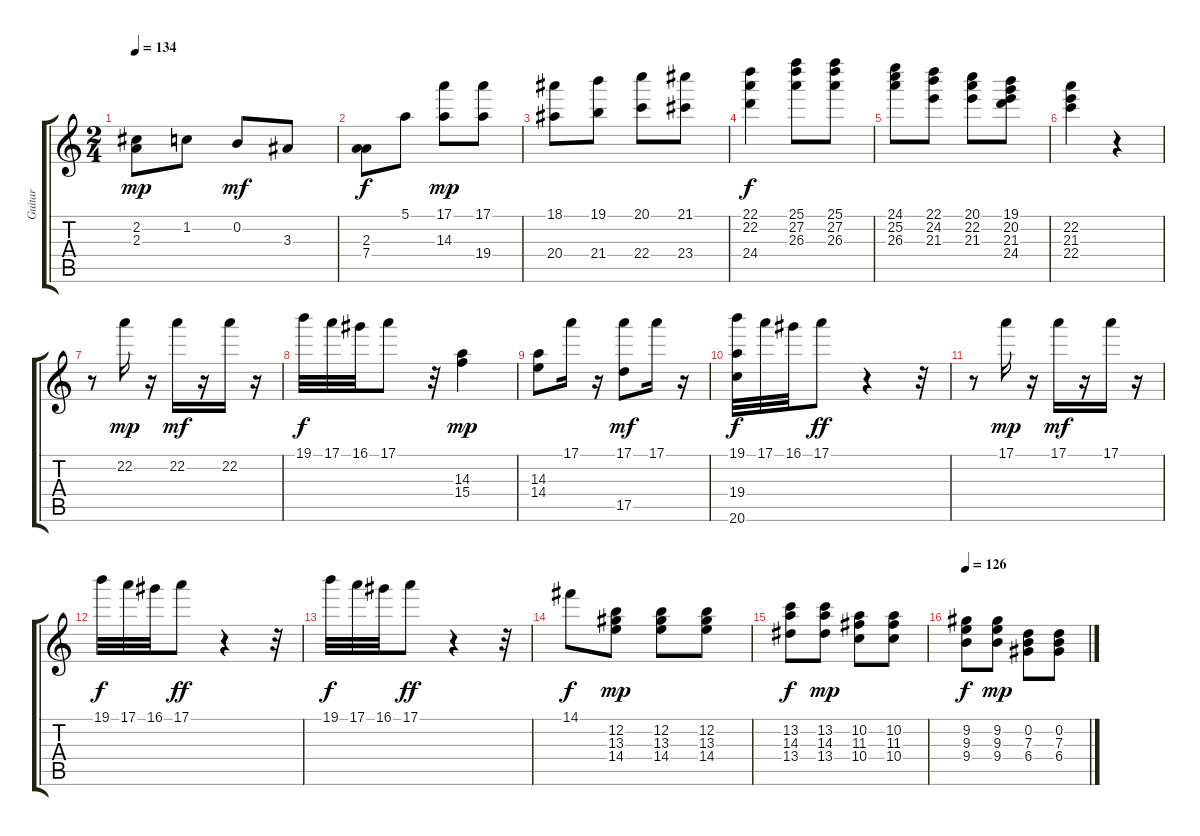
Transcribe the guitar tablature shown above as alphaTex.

\track ("Guitar" "Guitar") {instrument acousticguitarnylon}
\staff {score tabs}
\tuning (E4 B3 G3 D3 A2 E2) {hide}
\ts (2 4)
\tempo 134
\clef g2
\ks c
(2.2 2.3).8{dy mp} 1.2.8 0.2.8{dy mf} 3.3.8 |
(2.3 7.4).8{dy f} 5.1.8 (17.1 14.3).8{dy mp} (17.1 19.4).8 |
(18.1 20.4).8 (19.1 21.4).8 (20.1 22.4).8 (21.1 23.4).8 |
(22.1 22.2 24.4).4{dy f} (25.1 27.2 26.3).8 (25.1 27.2 26.3).8 |
(24.1 25.2 26.3).8 (22.1 24.2 21.3).8 (20.1 22.2 21.3).8 (19.1 20.2 21.3 24.4).8 |
(22.2 21.3 22.4).4 r.4 |
r.8 22.2.16{dy mp} r.16 22.2.16{dy mf} r.16 22.2.16 r.16 |
19.1.32{dy f} 17.1.32 16.1.32 17.1.8 r.32 (14.3 15.4).4{dy mp} |
(14.3 14.4).8 17.1.16 r.16 (17.1 17.5).8{dy mf} 17.1.16 r.16 |
(19.1 19.4 20.6).32{dy f} 17.1.32 16.1.32 17.1.8{dy ff} r.4 r.32 |
r.8 17.1.16{dy mp} r.16 17.1.16{dy mf} r.16 17.1.16 r.16 |
19.1.32{dy f} 17.1.32 16.1.32 17.1.8{dy ff} r.4 r.32 |
19.1.32{dy f} 17.1.32 16.1.32 17.1.8{dy ff} r.4 r.32 |
14.1.8{dy f} (12.2 13.3 14.4).8{dy mp} (12.2 13.3 14.4).8 (12.2 13.3 14.4).8 |
(13.2 14.3 13.4).8{dy f} (13.2 14.3 13.4).8{dy mp} (10.2 11.3 10.4).8 (10.2 11.3 10.4).8 |
\tempo 126
(9.2 9.3 9.4).8{dy f} (9.2 9.3 9.4).8{dy mp} (0.2 7.3 6.4).8 (0.2 7.3 6.4).8
